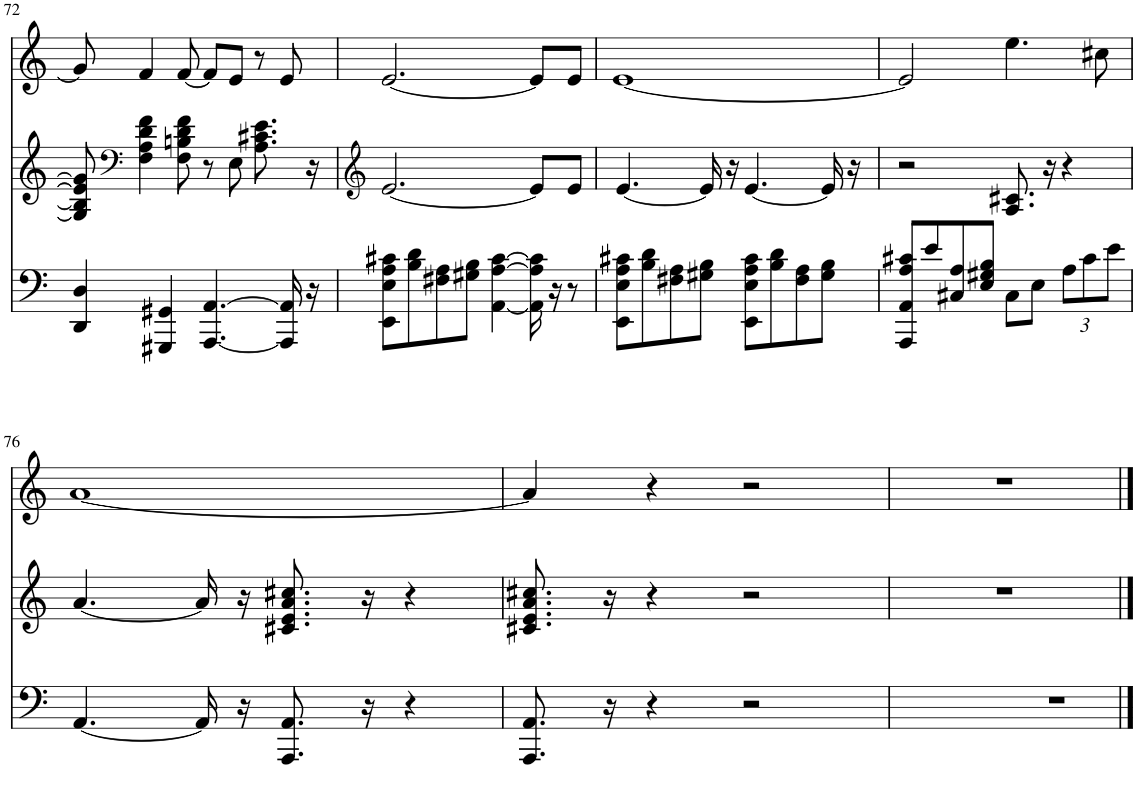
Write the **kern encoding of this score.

**kern	**kern	**kern
*part3	*part2	*part1
*staff3	*staff2	*staff1
*I"Staff-2	*I"Staff-1	*I"Staff
!!LO:PB:g=z
*clefF4	*clefG2	*clefG2
*k[]	*k[]	*k[]
*M4/4	*M4/4	*M4/4
=72	=72	=72
4DD/ 4D/	8G/] 8B-/] 8e/] 8g/]	8g/]
*	*clefF4	*
.	4F\ 4A\ 4d\ 4f\	4f/
4GGG#X/ 4GG#X/	.	.
.	8F\ 8Bn\ 8d\ 8f\	[8f/
[4.AAA/ [4.AA/	8r	8f/L]
.	8E\	8e/J
.	8.A\ 8.c#X\ 8.e\	8r
16AAA/] 16AA/]	.	8e/
16r	16r	.
=73	=73	=73
*	*clefG2	*
8EE\ 8E\ 8A\ 8c#X\L	[2.e/	[2.e/
8B\ 8d\	.	.
8F#X\ 8A\	.	.
8G#X\ 8B\J	.	.
[4AA\ [4A\ [4c#\	.	.
16AA\] 16A\] 16c#\]	8e/L]	8e/L]
16r	.	.
8r	8e/J	8e/J
=74	=74	=74
8EE\ 8E\ 8A\ 8c#X\L	[4.e/	[1e
8B\ 8d\	.	.
8F#X\ 8A\	.	.
8G#X\ 8B\J	16e/]	.
.	16r	.
8EE\ 8E\ 8A\ 8c#\L	[4.e/	.
8B\ 8d\	.	.
8F#\ 8A\	.	.
8G#\ 8B\J	16e/]	.
.	16r	.
=75	=75	=75
8AAA/ 8AA/ 8A/ 8c#X/L	2r	2e/]
8e/	.	.
8C#X/ 8A/	.	.
8E/ 8G#X/ 8B/J	.	.
8C#\L	8.A/ 8.c#X/	4.ee\
8E\J	.	.
.	16r	.
*Xbrackettup	*	*
12A\L	4r	.
12c#\	.	.
.	.	8cc#X\
12e\J	.	.
!!LO:LB:g=z
=76	=76	=76
[4.AA/	[4.a/	[1a
16AA/]	16a/]	.
16r	16r	.
8.AAA/ 8.AA/	8.c#X/ 8.e/ 8.a/ 8.cc#X/	.
16r	16r	.
4r	4r	.
=77	=77	=77
8.AAA/ 8.AA/	8.c#X/ 8.e/ 8.a/ 8.cc#X/	4a/]
16r	16r	.
4r	4r	4r
2r	2r	2r
=78	=78	=78
1r	1r	1r
==	==	==
*-	*-	*-
